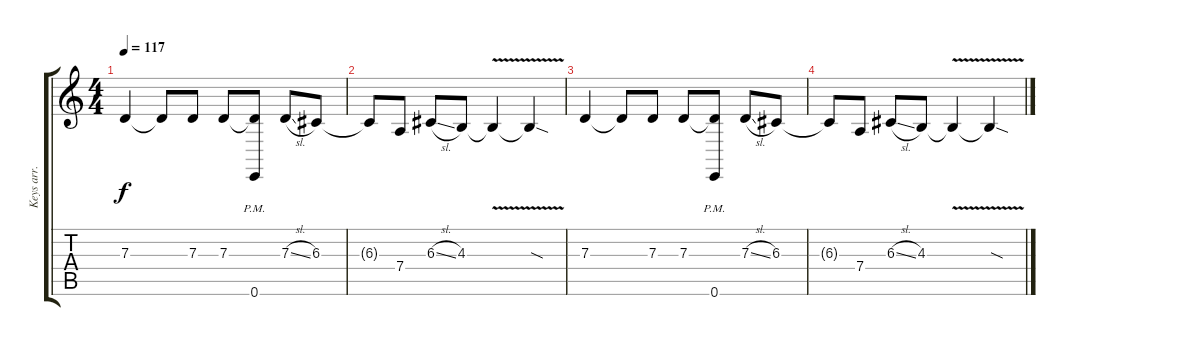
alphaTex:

\track ("Keys arr. for guitar" "Keys arr. ") {instrument lead2sawtooth}
\staff {score tabs}
\tuning (E4 B3 G3 D3 A2 E2) {hide}
\ts (4 4)
\tempo 117
\clef g2
\ks c
7.3.4{dy f} 7.3{t}.8 7.3.8 7.3.8 (7.3{t} 0.6{pm}).8 7.3{sl}.8 6.3.8 |
6.3{t}.8{volume 0} 7.4.8 6.3{sl}.8 4.3.8 4.3{v t}.4 4.3{sod t}.4 |
7.3.4 7.3{t}.8 7.3.8 7.3.8 (7.3{t} 0.6{pm}).8 7.3{sl}.8 6.3.8 |
6.3{t}.8 7.4.8 6.3{sl}.8 4.3.8 4.3{v t}.4 4.3{sod t}.4
